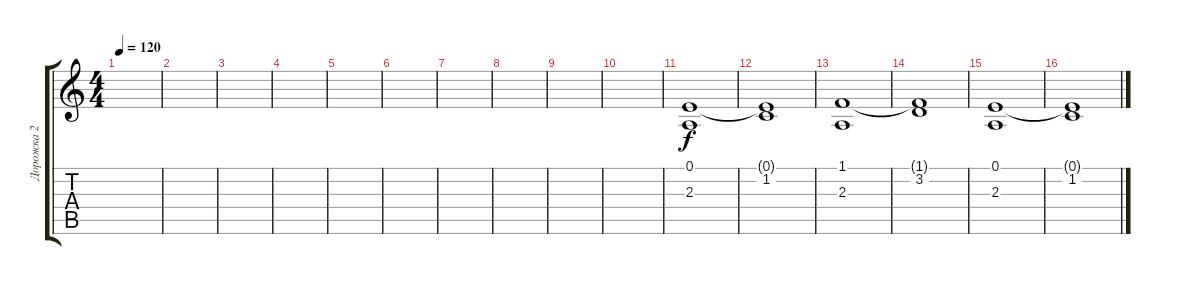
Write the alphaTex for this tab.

\track ("Дорожка 2" "Дорожка 2") {instrument stringensemble2}
\staff {score tabs}
\tuning (E4 B3 G3 D3 A2 E2) {hide}
\ts (4 4)
\tempo 120
\clef g2
\ks aminor
|
|
|
|
|
|
|
|
|
|
(0.1 2.3).1 |
(0.1{t} 1.2).1 |
(1.1 2.3).1 |
(1.1{t} 3.2).1 |
(0.1 2.3).1 |
(0.1{t} 1.2).1
